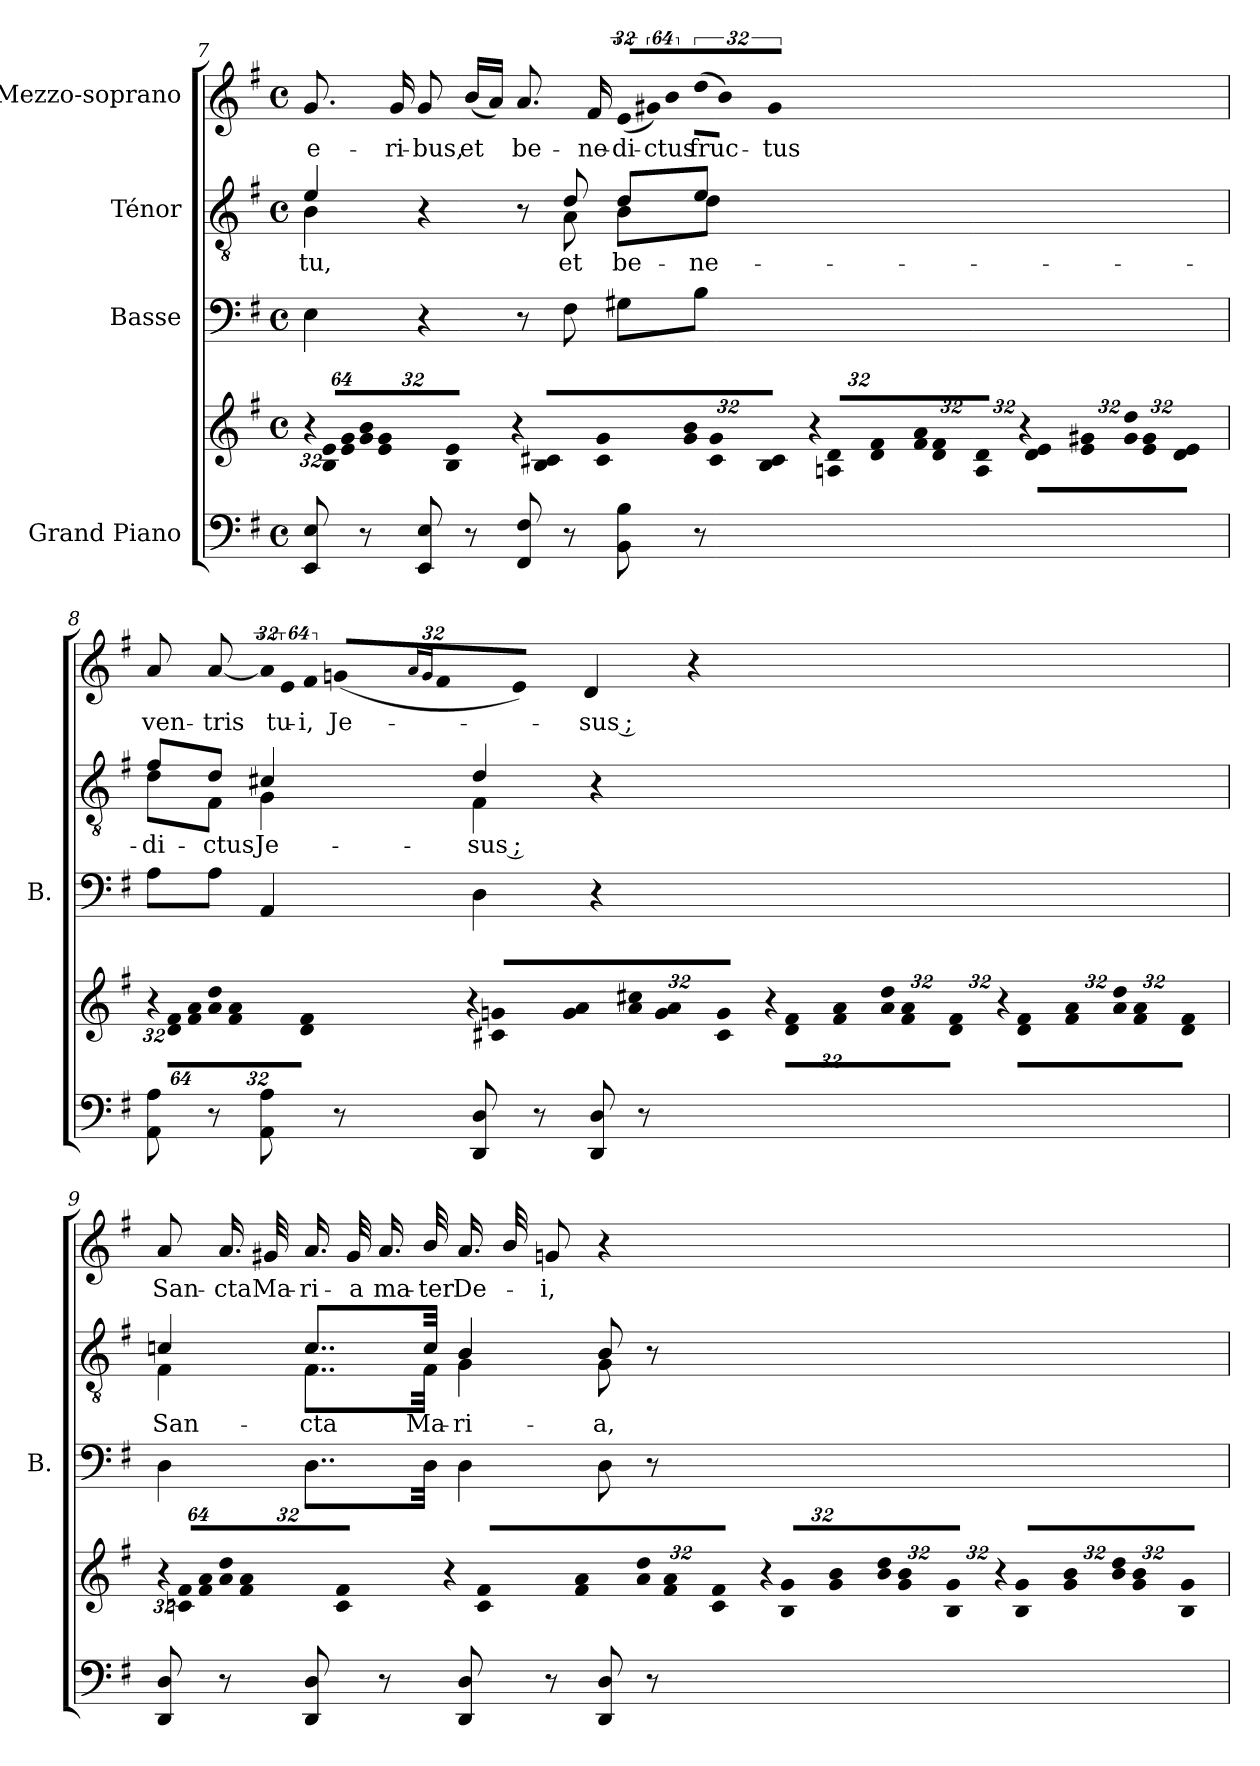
**kern	**kern	**kern	**kern	**text	**kern	**text
*part4	*part4	*part3	*part2	*part2	*part1	*part1
*staff5	*staff4	*staff3	*staff2	*staff2	*staff1	*staff1
*I"Grand Piano	*	*I"Basse	*I"Ténor	*	*I"Mezzo-soprano	*
*	*	*I'B.	*	*	*	*
!!LO:LB:g=z
*clefF4	*clefG2	*clefF4	*clefGv2	*	*clefG2	*
*	*	*	*ITrd7c12	*	*	*
*k[f#]	*k[f#]	*k[f#]	*k[f#]	*	*k[f#]	*
*G:	*G:	*G:	*G:	*	*G:	*
*M4/4	*M4/4	*M4/4	*M4/4	*	*M4/4	*
*met(c)	*met(c)	*met(c)	*met(c)	*	*met(c)	*
*	*Xbrackettup	*	*	*	*	*
=7	=7	=7	=7	=7	=7	=7
!	!LO:N:vis=16	!	!	!	!	!
!	!	!	!	!LO:LY:b:color=#000000	!	!
*	*	*	*^	*	*	*
!	!	!	!	!	!	!	!LO:LY:b:color=#000000
8EEi/ 8Ei	512%21r	4Ei\	4Ei/	4BBi\	tu,	8.gi/	-e-
!	!LO:N:vis=16	!	!	!	!	!	!
.	1024%43Bi/ 1024%43eiLL	.	.	.	.	.	.
!	!LO:N:vis=16	!	!	!	!	!	!
.	1024%43ei/ 1024%43gi	.	.	.	.	.	.
!	!LO:N:vis=16	!	!	!	!	!	!
8r	512%21gi/ 512%21bi	.	.	.	.	.	.
!	!LO:N:vis=16	!	!	!	!	!	!
.	1024%43ei/ 1024%43gi	.	.	.	.	.	.
!	!	!	!	!	!	!	!LO:LY:b:color=#000000
.	.	.	.	.	.	16gi/	-ri-
!	!LO:N:vis=16	!	!	!	!	!	!
.	1024%43Bi/ 1024%43eiJJ	.	.	.	.	.	.
!	!LO:N:vis=16	!	!	!	!	!	!
!	!	!	!	!	!	!	!LO:LY:b:color=#000000
8EEi/ 8Ei	512%21r	4r	4r	4ryy	.	8gi/	-bus,
!	!LO:N:vis=16	!	!	!	!	!	!
.	1024%43Bi/ 1024%43c#XiLL	.	.	.	.	.	.
!	!LO:N:vis=16	!	!	!	!	!	!
.	1024%43c#i/ 1024%43gi	.	.	.	.	.	.
!	!LO:N:vis=16	!	!	!	!	!	!
!	!	!	!	!	!	!	!LO:LY:b:color=#000000
8r	512%21gi/ 512%21bi	.	.	.	.	(16bi/LL	et
!	!LO:N:vis=16	!	!	!	!	!	!
.	1024%43c#i/ 1024%43gi	.	.	.	.	.	.
.	.	.	.	.	.	16ai/JJ)	.
!	!LO:N:vis=16	!	!	!	!	!	!
.	1024%43Bi/ 1024%43c#iJJ	.	.	.	.	.	.
!	!LO:N:vis=16	!	!	!	!	!	!
!	!	!	!	!	!	!	!LO:LY:b:color=#000000
8FF#i/ 8F#i	512%21r	8r	8r	8ryy	.	8.ai/	be-
!	!LO:N:vis=16	!	!	!	!	!	!
.	1024%43Ani/ 1024%43diLL	.	.	.	.	.	.
!	!LO:N:vis=16	!	!	!	!	!	!
.	1024%43di/ 1024%43f#i	.	.	.	.	.	.
!	!LO:N:vis=16	!	!	!	!	!	!
!	!	!	!	!	!LO:LY:b:color=#000000	!	!
8r	512%21f#i/ 512%21ai	8F#i\	8Di/	8AAi\	et	.	.
!	!LO:N:vis=16	!	!	!	!	!	!
.	1024%43di/ 1024%43f#i	.	.	.	.	.	.
!	!	!	!	!	!	!	!LO:LY:b:color=#000000
.	.	.	.	.	.	16f#i/	-ne-
!	!LO:N:vis=16	!	!	!	!	!	!
.	1024%43Ai/ 1024%43diJJ	.	.	.	.	.	.
!	!LO:N:vis=16	!	!	!	!	!	!
!	!	!	!	!	!LO:LY:b:color=#000000	!LO:N:vis=16	!
!	!	!	!	!	!	!	!LO:LY:b:color=#000000
8BBi\ 8Bi	512%21r	8G#Xi\L	8Di/L	8BBi\L	be-	(512%21ei/LL	-di-
!	!LO:N:vis=16	!	!	!	!	!LO:N:vis=16	!
.	1024%43di\ 1024%43eiLL	.	.	.	.	1024%43g#Xi/JJ)	.
!	!LO:N:vis=16	!	!	!	!	!LO:N:vis=16	!
!	!	!	!	!	!	!	!LO:LY:b:color=#000000
.	1024%43ei\ 1024%43g#Xi	.	.	.	.	1024%43bi\	-ctus
!	!LO:N:vis=16	!	!	!	!	!	!
!	!	!	!	!	!LO:LY:b:color=#000000	!LO:N:vis=16	!
!	!	!	!	!	!	!	!LO:LY:b:color=#000000
8r	512%21g#i\ 512%21ddi	8Bi\J	8Ei/J	8Di\J	-ne-	(512%21ddi\LL	fruc-
!	!LO:N:vis=16	!	!	!	!	!LO:N:vis=16	!
.	1024%43ei\ 1024%43g#i	.	.	.	.	1024%43bi\JJ)	.
!	!LO:N:vis=16	!	!	!	!	!LO:N:vis=16	!
!	!	!	!	!	!	!	!LO:LY:b:color=#000000
.	1024%43di\ 1024%43eiJJ	.	.	.	.	1024%43g#i/	-tus
=8	=8	=8	=8	=8	=8	=8	=8
!	!LO:N:vis=16	!	!	!	!	!	!
!	!	!	!	!	!LO:LY:b:color=#000000	!	!
!	!	!	!	!	!	!	!LO:LY:b:color=#000000
8AAi\ 8Ai	512%21r	8Ai\L	8F#i/L	8Di\L	-di-	8ai/	ven-
!	!LO:N:vis=16	!	!	!	!	!	!
.	1024%43di\ 1024%43f#iLL	.	.	.	.	.	.
!	!LO:N:vis=16	!	!	!	!	!	!
.	1024%43f#i\ 1024%43ai	.	.	.	.	.	.
!	!LO:N:vis=16	!	!	!	!	!	!
!	!	!	!	!	!LO:LY:b:color=#000000	!	!
!	!	!	!	!	!	!	!LO:LY:b:color=#000000
8r	512%21ai\ 512%21ddi	8Ai\J	8Di/J	8FF#i\J	-ctus	[<8ai/	-tris
!	!LO:N:vis=16	!	!	!	!	!	!
.	1024%43f#i\ 1024%43ai	.	.	.	.	.	.
!	!LO:N:vis=16	!	!	!	!	!	!
.	1024%43di\ 1024%43f#iJJ	.	.	.	.	.	.
!	!LO:N:vis=16	!	!	!	!	!	!
!	!	!	!	!	!LO:LY:b:color=#000000	!LO:N:vis=16	!
8AAi\ 8Ai	512%21r	4AAi/	4C#Xi/	4GGi\	Je-	512%21ai/]	.
!	!LO:N:vis=16	!	!	!	!	!LO:N:vis=16	!
!	!	!	!	!	!	!	!LO:LY:b:color=#000000
.	1024%43c#Xi/ 1024%43gniLL	.	.	.	.	1024%43ei/	tu-
!	!LO:N:vis=16	!	!	!	!	!LO:N:vis=16	!
!	!	!	!	!	!	!	!LO:LY:b:color=#000000
.	1024%43gi/ 1024%43ai	.	.	.	.	1024%43f#i/	-i,
!	!LO:N:vis=16	!	!	!	!	!LO:N:vis=16	!
!	!	!	!	!	!	!	!LO:LY:b:color=#000000
8r	512%21ai/ 512%21cc#Xi	.	.	.	.	(512%21gni/LL	Je-
.	.	.	.	.	.	16qai/LL	.
.	.	.	.	.	.	16qgi/JJ	.
!	!LO:N:vis=16	!	!	!	!	!LO:N:vis=16	!
.	1024%43gi/ 1024%43ai	.	.	.	.	1024%43f#i/	.
!	!LO:N:vis=16	!	!	!	!	!LO:N:vis=16	!
.	1024%43c#i/ 1024%43giJJ	.	.	.	.	1024%43ei/JJ)	.
!	!LO:N:vis=16	!	!	!	!	!	!
!	!	!	!	!	!LO:LY:b:color=#000000	!	!
!	!	!	!	!	!	!	!LO:LY:b:color=#000000
8DDi/ 8Di	512%21r	4Di\	4Di/	4FF#i\	-sus ;	4di/	-sus ;
!	!LO:N:vis=16	!	!	!	!	!	!
.	1024%43di\ 1024%43f#iLL	.	.	.	.	.	.
!	!LO:N:vis=16	!	!	!	!	!	!
.	1024%43f#i\ 1024%43ai	.	.	.	.	.	.
!	!LO:N:vis=16	!	!	!	!	!	!
8r	512%21ai\ 512%21ddi	.	.	.	.	.	.
!	!LO:N:vis=16	!	!	!	!	!	!
.	1024%43f#i\ 1024%43ai	.	.	.	.	.	.
!	!LO:N:vis=16	!	!	!	!	!	!
.	1024%43di\ 1024%43f#iJJ	.	.	.	.	.	.
!	!LO:N:vis=16	!	!	!	!	!	!
8DDi/ 8Di	512%21r	4r	4r	4ryy	.	4r	.
!	!LO:N:vis=16	!	!	!	!	!	!
.	1024%43di\ 1024%43f#iLL	.	.	.	.	.	.
!	!LO:N:vis=16	!	!	!	!	!	!
.	1024%43f#i\ 1024%43ai	.	.	.	.	.	.
!	!LO:N:vis=16	!	!	!	!	!	!
8r	512%21ai\ 512%21ddi	.	.	.	.	.	.
!	!LO:N:vis=16	!	!	!	!	!	!
.	1024%43f#i\ 1024%43ai	.	.	.	.	.	.
!	!LO:N:vis=16	!	!	!	!	!	!
.	1024%43di\ 1024%43f#iJJ	.	.	.	.	.	.
!!LO:PB:g=z
=9	=9	=9	=9	=9	=9	=9	=9
!	!LO:N:vis=16	!	!	!	!	!	!
!	!	!	!	!	!LO:LY:b:color=#000000	!	!
!	!	!	!	!	!	!	!LO:LY:b:color=#000000
8DDi/ 8Di	512%21r	4Di\	4Cni/	4FF#i\	San-	8ai/	San-
!	!LO:N:vis=16	!	!	!	!	!	!
.	1024%43cni/ 1024%43f#iLL	.	.	.	.	.	.
!	!LO:N:vis=16	!	!	!	!	!	!
.	1024%43f#i/ 1024%43ai	.	.	.	.	.	.
!	!LO:N:vis=16	!	!	!	!	!	!
!	!	!	!	!	!	!	!LO:LY:b:color=#000000
8r	512%21ai/ 512%21ddi	.	.	.	.	16.ai/	-cta
!	!LO:N:vis=16	!	!	!	!	!	!
.	1024%43f#i/ 1024%43ai	.	.	.	.	.	.
!	!LO:N:vis=16	!	!	!	!	!	!
.	1024%43ci/ 1024%43f#iJJ	.	.	.	.	.	.
!	!	!	!	!	!	!	!LO:LY:b:color=#000000
.	.	.	.	.	.	32g#Xi/	Ma-
!	!LO:N:vis=16	!	!	!	!	!	!
!	!	!	!	!	!LO:LY:b:color=#000000	!	!
!	!	!	!	!	!	!	!LO:LY:b:color=#000000
8DDi/ 8Di	512%21r	8..Di\L	8..Ci/L	8..FF#i\L	-cta	16.ai/	-ri-
!	!LO:N:vis=16	!	!	!	!	!	!
.	1024%43ci/ 1024%43f#iLL	.	.	.	.	.	.
!	!LO:N:vis=16	!	!	!	!	!	!
.	1024%43f#i/ 1024%43ai	.	.	.	.	.	.
!	!	!	!	!	!	!	!LO:LY:b:color=#000000
.	.	.	.	.	.	32g#i/	-a
!	!LO:N:vis=16	!	!	!	!	!	!
!	!	!	!	!	!	!	!LO:LY:b:color=#000000
8r	512%21ai/ 512%21ddi	.	.	.	.	16.ai/	ma-
!	!LO:N:vis=16	!	!	!	!	!	!
.	1024%43f#i/ 1024%43ai	.	.	.	.	.	.
!	!LO:N:vis=16	!	!	!	!	!	!
.	1024%43ci/ 1024%43f#iJJ	.	.	.	.	.	.
!	!	!	!	!	!LO:LY:b:color=#000000	!	!
!	!	!	!	!	!	!	!LO:LY:b:color=#000000
.	.	32Di\Jkk	32Ci/Jkk	32FF#i\Jkk	Ma-	32bi/	-ter
!	!LO:N:vis=16	!	!	!	!	!	!
!	!	!	!	!	!LO:LY:b:color=#000000	!	!
!	!	!	!	!	!	!	!LO:LY:b:color=#000000
8DDi/ 8Di	512%21r	4Di\	4BBi/	4GGi\	-ri-	16.ai/	De-
!	!LO:N:vis=16	!	!	!	!	!	!
.	1024%43Bi/ 1024%43giLL	.	.	.	.	.	.
!	!LO:N:vis=16	!	!	!	!	!	!
.	1024%43gi/ 1024%43bi	.	.	.	.	.	.
.	.	.	.	.	.	32bi/	.
!	!LO:N:vis=16	!	!	!	!	!	!
!	!	!	!	!	!	!	!LO:LY:b:color=#000000
8r	512%21bi/ 512%21ddi	.	.	.	.	8gni/	-i,
!	!LO:N:vis=16	!	!	!	!	!	!
.	1024%43gi/ 1024%43bi	.	.	.	.	.	.
!	!LO:N:vis=16	!	!	!	!	!	!
.	1024%43Bi/ 1024%43giJJ	.	.	.	.	.	.
!	!LO:N:vis=16	!	!	!	!	!	!
!	!	!	!	!	!LO:LY:b:color=#000000	!	!
8DDi/ 8Di	512%21r	8Di\	8BBi/	8GGi\	-a,	4r	.
!	!LO:N:vis=16	!	!	!	!	!	!
.	1024%43Bi/ 1024%43giLL	.	.	.	.	.	.
!	!LO:N:vis=16	!	!	!	!	!	!
.	1024%43gi/ 1024%43bi	.	.	.	.	.	.
!	!LO:N:vis=16	!	!	!	!	!	!
8r	512%21bi/ 512%21ddi	8r	8r	8ryy	.	.	.
!	!LO:N:vis=16	!	!	!	!	!	!
.	1024%43gi/ 1024%43bi	.	.	.	.	.	.
!	!LO:N:vis=16	!	!	!	!	!	!
.	1024%43Bi/ 1024%43giJJ	.	.	.	.	.	.
*	*	*	*v	*v	*	*	*
=	=	=	=	=	=	=
*-	*-	*-	*-	*-	*-	*-
